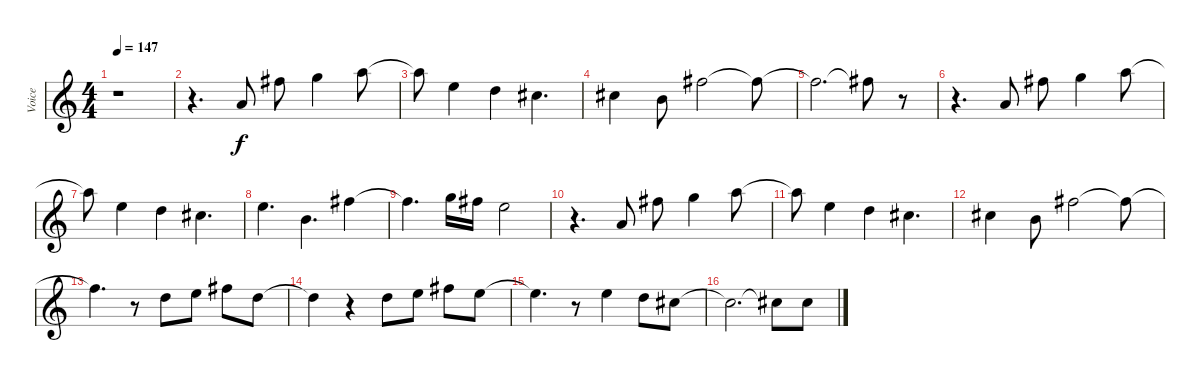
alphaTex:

\track ("Voice" "Voice") {instrument whistle}
\staff {score}
\tuning (E4 B3 G3 D3 A2 E2) {hide}
\ts (4 4)
\tempo 147
\clef g2
\ks c
r.1{dy f} |
r.4{d} 5.1.8 14.1.8 15.1.4 17.1.8 |
17.1{t}.8 17.2.4 15.2.4 14.2.4{d} |
14.2.4 12.2.8 14.1.2 14.1{t}.8 |
14.1{t}.2{d} 14.1{t}.8 r.8 |
r.4{d} 5.1.8 14.1.8 15.1.4 17.1.8 |
17.1{t}.8 17.2.4 15.2.4 14.2.4{d} |
12.1.4{d} 12.2.4{d} 14.1.4 |
14.1{t}.4{d} 15.1.16 14.1.16 12.1.2 |
r.4{d} 14.3.8 14.1.8 15.1.4 17.1.8 |
17.1{t}.8 17.2.4 15.2.4 14.2.4{d} |
14.2.4 12.2.8 14.1.2 14.1{t}.8 |
14.1{t}.4{d} r.8 15.2.8 12.1.8 14.1.8 15.2.8 |
15.2{t}.4 r.4 15.2.8 12.1.8 14.1.8 12.1.8 |
12.1{t}.4{d} r.8 12.1.4 10.1.8 9.1.8 |
9.1{t}.2{d} 9.1{t}.8 9.1.8
